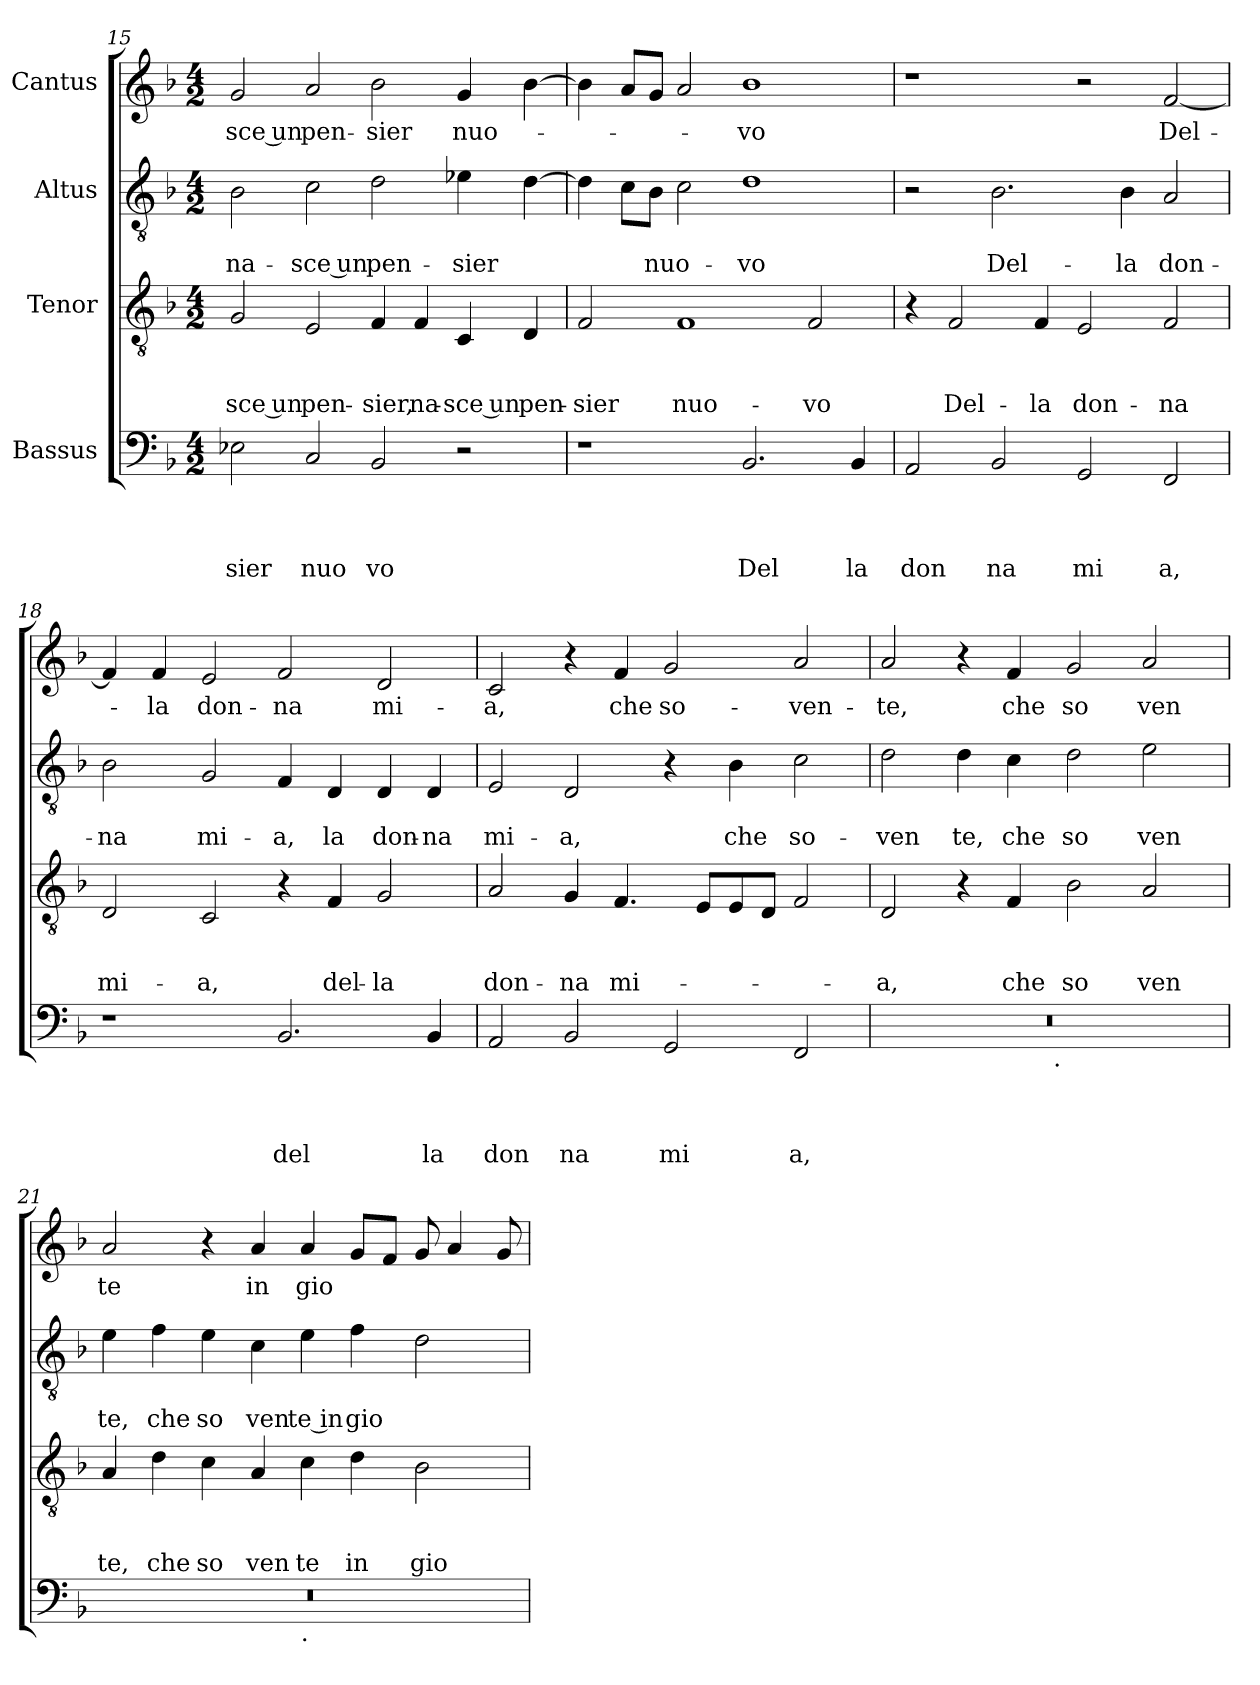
**kern	**text	**text	**text	**text	**kern	**text	**text	**text	**kern	**text	**text	**kern	**text
*part4	*part4	*part4	*part4	*part4	*part3	*part3	*part3	*part3	*part2	*part2	*part2	*part1	*part1
*staff4	*staff4	*staff4	*staff4	*staff4	*staff3	*staff3	*staff3	*staff3	*staff2	*staff2	*staff2	*staff1	*staff1
*I"Bassus	*	*	*	*	*I"Tenor	*	*	*	*I"Altus	*	*	*I"Cantus	*
!!LO:PB:g=z
*clefF4	*	*	*	*	*clefGv2	*	*	*	*clefGv2	*	*	*clefG2	*
*k[b-]	*	*	*	*	*k[b-]	*	*	*	*k[b-]	*	*	*k[b-]	*
*F:	*	*	*	*	*F:	*	*	*	*F:	*	*	*F:	*
*M4/2	*	*	*	*	*M4/2	*	*	*	*M4/2	*	*	*M4/2	*
=15	=15	=15	=15	=15	=15	=15	=15	=15	=15	=15	=15	=15	=15
!	!	!	!	!LO:LY:b	!	!	!	!LO:LY:b:rj	!	!	!LO:LY:b	!	!LO:LY:b:rj
2E-X\	.	.	.	sier	2G/	.	.	sce un	2B-\	.	na-	2g/	sce un
!	!	!	!	!LO:LY:b	!	!	!	!LO:LY:b	!	!	!LO:LY:b:rj	!	!LO:LY:b
2C/	.	.	.	nuo	2E/	.	.	pen-	2c\	.	-sce un	2a/	pen-
!	!	!	!	!LO:LY:b	!	!	!	!LO:LY:b	!	!	!LO:LY:b	!	!LO:LY:b
2BB-/	.	.	.	vo	4F/	.	.	-sier,	2d\	.	pen-	2b-\	-sier
!	!	!	!	!	!	!	!	!LO:LY:b	!	!	!	!	!
.	.	.	.	.	4F/	.	.	na-	.	.	.	.	.
!	!	!	!	!	!	!	!	!LO:LY:b:rj	!	!	!LO:LY:b	!	!LO:LY:b
2r	.	.	.	.	4C/	.	.	-sce un	4e-X\	.	-sier	4g/	nuo-
!	!	!	!	!	!	!	!	!LO:LY:b	!	!	!	!	!
.	.	.	.	.	4D/	.	.	pen-	[>4d\	.	.	[>4b-\	.
=16	=16	=16	=16	=16	=16	=16	=16	=16	=16	=16	=16	=16	=16
!	!	!	!	!	!	!	!	!LO:LY:b	!	!	!	!	!
1r	.	.	.	.	2F/	.	.	-sier	4d\]	.	.	4b-\]	.
.	.	.	.	.	.	.	.	.	8c\L	.	.	8a/L	.
!	!	!	!	!	!	!	!	!	!	!	!LO:LY:b	!	!
.	.	.	.	.	.	.	.	.	8B-\J	.	nuo-	8g/J	.
!	!	!	!	!	!	!	!	!LO:LY:b	!	!	!	!	!
.	.	.	.	.	1F	.	.	nuo-	2c\	.	.	2a/	.
!	!	!	!	!LO:LY:b	!	!	!	!	!	!	!LO:LY:b	!	!LO:LY:b
2.BB-/	.	.	.	Del	.	.	.	.	1d	.	-vo	1b-	-vo
!	!	!	!	!	!	!	!	!LO:LY:b	!	!	!	!	!
.	.	.	.	.	2F/	.	.	-vo	.	.	.	.	.
!	!	!	!	!LO:LY:b	!	!	!	!	!	!	!	!	!
4BB-/	.	.	.	la	.	.	.	.	.	.	.	.	.
=17	=17	=17	=17	=17	=17	=17	=17	=17	=17	=17	=17	=17	=17
!	!	!	!	!LO:LY:b	!	!	!	!	!	!	!	!	!
2AA/	.	.	.	don	4r	.	.	.	2r	.	.	1r	.
!	!	!	!	!	!	!	!	!LO:LY:b	!	!	!	!	!
.	.	.	.	.	2F/	.	.	Del-	.	.	.	.	.
!	!	!	!	!LO:LY:b	!	!	!	!	!	!	!LO:LY:b	!	!
2BB-/	.	.	.	na	.	.	.	.	2.B-\	.	Del-	.	.
!	!	!	!	!	!	!	!	!LO:LY:b	!	!	!	!	!
.	.	.	.	.	4F/	.	.	-la	.	.	.	.	.
!	!	!	!	!LO:LY:b	!	!	!	!LO:LY:b	!	!	!	!	!
2GG/	.	.	.	mi	2E/	.	.	don-	.	.	.	2r	.
!	!	!	!	!	!	!	!	!	!	!	!LO:LY:b	!	!
.	.	.	.	.	.	.	.	.	4B-\	.	-la	.	.
!	!	!	!	!LO:LY:b	!	!	!	!LO:LY:b	!	!	!LO:LY:b	!	!LO:LY:b
2FF/	.	.	.	a,	2F/	.	.	-na	2A/	.	don-	[<2f/	Del-
=18	=18	=18	=18	=18	=18	=18	=18	=18	=18	=18	=18	=18	=18
!	!	!	!	!	!	!	!	!LO:LY:b	!	!	!LO:LY:b	!	!
1r	.	.	.	.	2D/	.	.	mi-	2B-\	.	-na	4f/]	.
!	!	!	!	!	!	!	!	!	!	!	!	!	!LO:LY:b
.	.	.	.	.	.	.	.	.	.	.	.	4f/	-la
!	!	!	!	!	!	!	!	!LO:LY:b	!	!	!LO:LY:b	!	!LO:LY:b
.	.	.	.	.	2C/	.	.	-a,	2G/	.	mi-	2e/	don-
!	!	!	!	!LO:LY:b	!	!	!	!	!	!	!LO:LY:b	!	!LO:LY:b
2.BB-/	.	.	.	del	4r	.	.	.	4F/	.	-a,	2f/	-na
!	!	!	!	!	!	!	!	!LO:LY:b	!	!	!LO:LY:b	!	!
.	.	.	.	.	4F/	.	.	del-	4D/	.	la	.	.
!	!	!	!	!	!	!	!	!LO:LY:b	!	!	!LO:LY:b	!	!LO:LY:b
.	.	.	.	.	2G/	.	.	-la	4D/	.	don-	2d/	mi-
!	!	!	!	!LO:LY:b	!	!	!	!	!	!	!LO:LY:b	!	!
4BB-/	.	.	.	la	.	.	.	.	4D/	.	-na	.	.
=19	=19	=19	=19	=19	=19	=19	=19	=19	=19	=19	=19	=19	=19
!	!	!	!	!LO:LY:b	!	!	!	!LO:LY:b	!	!	!LO:LY:b	!	!LO:LY:b
2AA/	.	.	.	don	2A/	.	.	don-	2E/	.	mi-	2c/	-a,
!	!	!	!	!LO:LY:b	!	!	!	!LO:LY:b	!	!	!LO:LY:b	!	!
2BB-/	.	.	.	na	4G/	.	.	-na	2D/	.	-a,	4r	.
!	!	!	!	!	!	!	!	!LO:LY:b	!	!	!	!	!LO:LY:b
.	.	.	.	.	4.F/	.	.	mi-	.	.	.	4f/	che
!	!	!	!	!LO:LY:b	!	!	!	!	!	!	!	!	!LO:LY:b
2GG/	.	.	.	mi	.	.	.	.	4r	.	.	2g/	so-
.	.	.	.	.	8E/L	.	.	.	.	.	.	.	.
!	!	!	!	!	!	!	!	!	!	!	!LO:LY:b	!	!
.	.	.	.	.	8E/	.	.	.	4B-\	.	che	.	.
.	.	.	.	.	8D/J	.	.	.	.	.	.	.	.
!	!	!	!	!LO:LY:b	!	!	!	!	!	!	!LO:LY:b	!	!LO:LY:b
2FF/	.	.	.	a,	2F/	.	.	.	2c\	.	so-	2a/	-ven-
!!LO:LB:g=z
=20	=20	=20	=20	=20	=20	=20	=20	=20	=20	=20	=20	=20	=20
!	!	!	!	!	!	!	!	!LO:LY:b	!	!	!LO:LY:b	!	!LO:LY:b
*^	*	*	*	*	*	*	*	*	*	*	*	*	*
0r	2ryy	.	.	.	.	2D/	.	.	-a,	2d\	.	-ven	2a/	-te,
!	!	!	!	!	!	!	!	!	!	!	!	!LO:LY:b	!	!
.	4...ryy	.	.	.	.	4r	.	.	.	4d\	.	te,	4r	.
!	!	!	!	!	!	!	!	!	!LO:LY:b	!	!	!LO:LY:b	!	!LO:LY:b
.	.	.	.	.	.	4F/	.	.	che	4c\	.	che	4f/	che
!	!LO:TX:b:t=.	!	!	!	!	!	!	!	!	!	!	!	!	!
.	1ryy	.	.	.	.	.	.	.	.	.	.	.	.	.
!	!	!	!	!	!	!	!	!	!LO:LY:b	!	!	!LO:LY:b	!	!LO:LY:b
.	.	.	.	.	.	2B-\	.	.	so	2d\	.	so	2g/	so
!	!	!	!	!	!	!	!	!	!LO:LY:b	!	!	!LO:LY:b	!	!LO:LY:b
.	.	.	.	.	.	2A/	.	.	ven	2e\	.	ven	2a/	ven
.	32ryy	.	.	.	.	.	.	.	.	.	.	.	.	.
=21	=21	=21	=21	=21	=21	=21	=21	=21	=21	=21	=21	=21	=21	=21
!	!	!	!	!	!	!	!	!	!LO:LY:b	!	!	!LO:LY:b	!	!LO:LY:b
0r	1ryy	.	.	.	.	4A/	.	.	te,	4e\	.	te,	2a/	te
!	!	!	!	!	!	!	!	!	!LO:LY:b	!	!	!LO:LY:b	!	!
.	.	.	.	.	.	4d\	.	.	che	4f\	.	che	.	.
!	!	!	!	!	!	!	!	!	!LO:LY:b	!	!	!LO:LY:b	!	!
.	.	.	.	.	.	4c\	.	.	so	4e\	.	so	4r	.
!	!	!	!	!	!	!	!	!	!LO:LY:b	!	!	!LO:LY:b	!	!LO:LY:b
.	.	.	.	.	.	4A/	.	.	ven	4c\	.	ven	4a/	in
!	!LO:TX:b:t=.	!	!	!	!	!	!	!	!	!	!	!	!	!
!	!	!	!	!	!	!	!	!	!LO:LY:b	!	!	!LO:LY:b:rj	!	!LO:LY:b
.	1ryy	.	.	.	.	4c\	.	.	te	4e\	.	te in	4a/	gio
!	!	!	!	!	!	!	!	!	!LO:LY:b	!	!	!LO:LY:b	!	!
.	.	.	.	.	.	4d\	.	.	in	4f\	.	gio	8g/L	.
.	.	.	.	.	.	.	.	.	.	.	.	.	8f/J	.
!	!	!	!	!	!	!	!	!	!LO:LY:b	!	!	!	!	!
.	.	.	.	.	.	2B-\	.	.	gio	2d\	.	.	8g/	.
.	.	.	.	.	.	.	.	.	.	.	.	.	4a/	.
.	.	.	.	.	.	.	.	.	.	.	.	.	8g/	.
*v	*v	*	*	*	*	*	*	*	*	*	*	*	*	*
=	=	=	=	=	=	=	=	=	=	=	=	=	=
*-	*-	*-	*-	*-	*-	*-	*-	*-	*-	*-	*-	*-	*-
